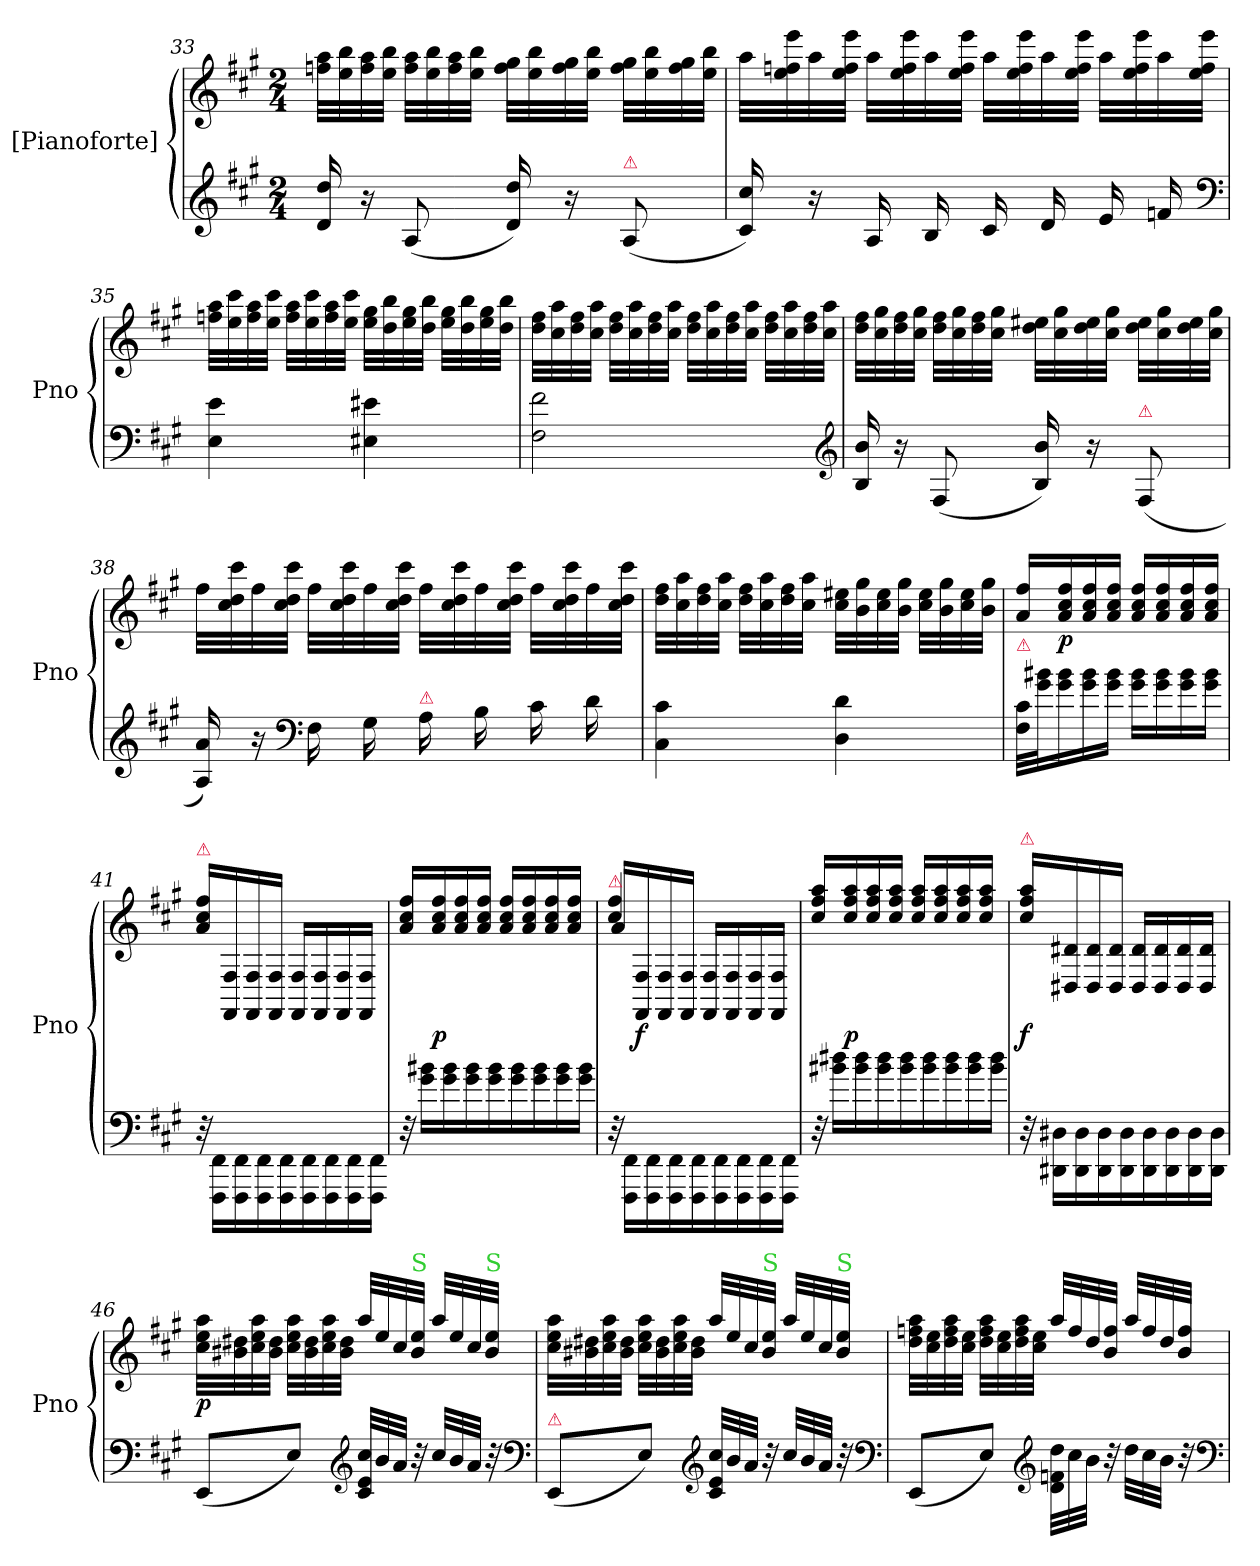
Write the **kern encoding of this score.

**kern	**kern	**dynam
*part2	*part1	*part1
*staff2	*staff1	*staff1
*	*I"[Pianoforte]	*
*	*I'Pno	*
*clefG2	*clefG2	*
*k[f#c#g#]	*k[f#c#g#]	*
*M2/4	*M2/4	*
=33	=33	=33
16d/ 16dd/	32ffn\ 32aa\LLL	.
.	32ee\ 32bb\	.
16r	32ff\ 32aa\	.
.	32ee\ 32bb\JJJ	.
(8A/	32ff\ 32aa\LLL	.
.	32ee\ 32bb\	.
.	32ff\ 32aa\	.
.	32ee\ 32bb\JJJ	.
16d/ 16dd/)	32ff\ 32gg#\LLL	.
.	32ee\ 32bb\	.
16r	32ff\ 32gg#\	.
.	32ee\ 32bb\JJJ	.
!LO:TX:a:color=crimson:t=⚠	!	!
(8A/	32ff\ 32gg#\LLL	.
.	32ee\ 32bb\	.
.	32ff\ 32gg#\	.
.	32ee\ 32bb\JJJ	.
=34	=34	=34
16c#/ 16cc#/)	32aa\LLL	.
.	32ee\ 32ffn\ 32eee\	.
16r	32aa\	.
.	32ee\ 32ff\ 32eee\JJJ	.
16A/	32aa\LLL	.
.	32ee\ 32ff\ 32eee\	.
16B/	32aa\	.
.	32ee\ 32ff\ 32eee\JJJ	.
16c#/	32aa\LLL	.
.	32ee\ 32ff\ 32eee\	.
16d/	32aa\	.
.	32ee\ 32ff\ 32eee\JJJ	.
16e/	32aa\LLL	.
.	32ee\ 32ff\ 32eee\	.
16fn/	32aa\	.
.	32ee\ 32ff\ 32eee\JJJ	.
*clefF4	*	*
=35	=35	=35
4E\ 4e\	32ffn\ 32aa\LLL	.
.	32ee\ 32ccc#\	.
.	32ff\ 32aa\	.
.	32ee\ 32ccc#\JJJ	.
.	32ff\ 32aa\LLL	.
.	32ee\ 32ccc#\	.
.	32ff\ 32aa\	.
.	32ee\ 32ccc#\JJJ	.
4E#X\ 4e#X\	32ee\ 32gg#\LLL	.
.	32dd\ 32bb\	.
.	32ee\ 32gg#\	.
.	32dd\ 32bb\JJJ	.
.	32ee\ 32gg#\LLL	.
.	32dd\ 32bb\	.
.	32ee\ 32gg#\	.
.	32dd\ 32bb\JJJ	.
=36	=36	=36
2F#\ 2f#\	32dd\ 32ff#\LLL	.
.	32cc#\ 32aa\	.
.	32dd\ 32ff#\	.
.	32cc#\ 32aa\JJJ	.
.	32dd\ 32ff#\LLL	.
.	32cc#\ 32aa\	.
.	32dd\ 32ff#\	.
.	32cc#\ 32aa\JJJ	.
.	32dd\ 32ff#\LLL	.
.	32cc#\ 32aa\	.
.	32dd\ 32ff#\	.
.	32cc#\ 32aa\JJJ	.
.	32dd\ 32ff#\LLL	.
.	32cc#\ 32aa\	.
.	32dd\ 32ff#\	.
.	32cc#\ 32aa\JJJ	.
*clefG2	*	*
=37	=37	=37
16B/ 16b/	32dd\ 32ff#\LLL	.
.	32cc#\ 32gg#\	.
16r	32dd\ 32ff#\	.
.	32cc#\ 32gg#\JJJ	.
(8F#/	32dd\ 32ff#\LLL	.
.	32cc#\ 32gg#\	.
.	32dd\ 32ff#\	.
.	32cc#\ 32gg#\JJJ	.
16B/ 16b/)	32dd\ 32ee#X\LLL	.
.	32cc#\ 32gg#\	.
16r	32dd\ 32ee#\	.
.	32cc#\ 32gg#\JJJ	.
!LO:TX:a:color=crimson:t=⚠	!	!
(8F#/	32dd\ 32ee#\LLL	.
.	32cc#\ 32gg#\	.
.	32dd\ 32ee#\	.
.	32cc#\ 32gg#\JJJ	.
=38	=38	=38
16A/ 16a/)	32ff#\LLL	.
.	32cc#\ 32dd\ 32ccc#\	.
16r	32ff#\	.
.	32cc#\ 32dd\ 32ccc#\JJJ	.
*clefF4	*	*
16F#\	32ff#\LLL	.
.	32cc#\ 32dd\ 32ccc#\	.
16G#\	32ff#\	.
.	32cc#\ 32dd\ 32ccc#\JJJ	.
!LO:TX:a:color=crimson:t=⚠	!	!
16A\	32ff#\LLL	.
.	32cc#\ 32dd\ 32ccc#\	.
16B\	32ff#\	.
.	32cc#\ 32dd\ 32ccc#\JJJ	.
16c#\	32ff#\LLL	.
.	32cc#\ 32dd\ 32ccc#\	.
16d\	32ff#\	.
.	32cc#\ 32dd\ 32ccc#\JJJ	.
=39	=39	=39
4C#\ 4c#\	32dd\ 32ff#\LLL	.
.	32cc#\ 32aa\	.
.	32dd\ 32ff#\	.
.	32cc#\ 32aa\JJJ	.
.	32dd\ 32ff#\LLL	.
.	32cc#\ 32aa\	.
.	32dd\ 32ff#\	.
.	32cc#\ 32aa\JJJ	.
4D\ 4d\	32cc#\ 32ee#X\LLL	.
.	32b\ 32gg#\	.
.	32cc#\ 32ee#\	.
.	32b\ 32gg#\JJJ	.
.	32cc#\ 32ee#\LLL	.
.	32b\ 32gg#\	.
.	32cc#\ 32ee#\	.
.	32b\ 32gg#\JJJ	.
=40	=40	=40
!LO:TX:a:color=crimson:t=⚠	!	!
32F#/ 32c#/LLL	16a/ 16ff#/LL	.
32g#\ 32b#X\J	.	.
16g#\ 16b#\	16a/ 16cc#/ 16ff#/	p
16g#\ 16b#\	16a/ 16cc#/ 16ff#/	.
16g#\ 16b#\JJ	16a/ 16cc#/ 16ff#/JJ	.
16g#\ 16b#\LL	16a/ 16cc#/ 16ff#/LL	.
16g#\ 16b#\	16a/ 16cc#/ 16ff#/	.
16g#\ 16b#\	16a/ 16cc#/ 16ff#/	.
16g#\ 16b#\JJ	16a/ 16cc#/ 16ff#/JJ	.
=41	=41	=41
!	!LO:TX:a:color=crimson:t=⚠	!
32r	16a\ 16cc#\ 16ff#\LL	.
16FFF#\ 16FF#\LL	.	.
.	16FF#/ 16F#/	forte
16FFF#\ 16FF#\	.	.
.	16FF#/ 16F#/	.
16FFF#\ 16FF#\	.	.
.	16FF#/ 16F#/JJ	.
16FFF#\ 16FF#\	.	.
.	16FF#/ 16F#/LL	.
16FFF#\ 16FF#\	.	.
.	16FF#/ 16F#/	.
16FFF#\ 16FF#\	.	.
.	16FF#/ 16F#/	.
16FFF#\ 16FF#\	.	.
.	16FF#/ 16F#/JJ	.
!LO:N:vis=16	!	!
32FFF#\ 32FF#\JJ	.	.
=42	=42	=42
32r	16a/ 16cc#/ 16ff#/LL	.
16g#\ 16b#X\LL	.	.
.	16a/ 16cc#/ 16ff#/	p
16g#\ 16b#\	.	.
.	16a/ 16cc#/ 16ff#/	.
16g#\ 16b#\	.	.
.	16a/ 16cc#/ 16ff#/JJ	.
16g#\ 16b#\	.	.
.	16a/ 16cc#/ 16ff#/LL	.
16g#\ 16b#\	.	.
.	16a/ 16cc#/ 16ff#/	.
16g#\ 16b#\	.	.
.	16a/ 16cc#/ 16ff#/	.
16g#\ 16b#\	.	.
.	16a/ 16cc#/ 16ff#/JJ	.
!LO:N:vis=16	!	!
32g#\ 32b#\JJ	.	.
=43	=43	=43
*	*^	*
!	!LO:TX:a:color=crimson:t=⚠	!	!
32r	4cc#/ 4ff#/	16a\LL	.
16FFF#\ 16FF#\LL	.	.	.
.	.	16FF#/ 16F#/	f
16FFF#\ 16FF#\	.	.	.
.	.	16FF#/ 16F#/	.
16FFF#\ 16FF#\	.	.	.
.	.	16FF#/ 16F#/JJ	.
16FFF#\ 16FF#\	.	.	.
.	4ryy	16FF#/ 16F#/LL	.
16FFF#\ 16FF#\	.	.	.
.	.	16FF#/ 16F#/	.
16FFF#\ 16FF#\	.	.	.
.	.	16FF#/ 16F#/	.
16FFF#\ 16FF#\	.	.	.
.	.	16FF#/ 16F#/JJ	.
!LO:N:vis=16	!	!	!
32FFF#\ 32FF#\JJ	.	.	.
*	*v	*v	*
=44	=44	=44
32r	16cc#/ 16ff#/ 16aa/LL	.
16b#X\ 16dd#X\LL	.	.
.	16cc#/ 16ff#/ 16aa/	p
16b#\ 16dd#\	.	.
.	16cc#/ 16ff#/ 16aa/	.
16b#\ 16dd#\	.	.
.	16cc#/ 16ff#/ 16aa/JJ	.
16b#\ 16dd#\	.	.
.	16cc#/ 16ff#/ 16aa/LL	.
16b#\ 16dd#\	.	.
.	16cc#/ 16ff#/ 16aa/	.
16b#\ 16dd#\	.	.
.	16cc#/ 16ff#/ 16aa/	.
16b#\ 16dd#\	.	.
.	16cc#/ 16ff#/ 16aa/JJ	.
!LO:N:vis=16	!	!
32b#\ 32dd#\JJ	.	.
=45	=45	=45
!	!LO:TX:a:color=crimson:t=⚠	!
32r	16cc#\ 16ff#\ 16aa\LL	f
16DD#X\ 16D#X\LL	.	.
.	16D#X/ 16d#X/	.
16DD#\ 16D#\	.	.
.	16D#/ 16d#/	.
16DD#\ 16D#\	.	.
.	16D#/ 16d#/JJ	.
16DD#\ 16D#\	.	.
.	16D#/ 16d#/LL	.
16DD#\ 16D#\	.	.
.	16D#/ 16d#/	.
16DD#\ 16D#\	.	.
.	16D#/ 16d#/	.
16DD#\ 16D#\	.	.
.	16D#/ 16d#/JJ	.
!LO:N:vis=16	!	!
32DD#\ 32D#\JJ	.	.
=46	=46	=46
(8EE/L	32cc#\ 32ee\ 32aa\LLL	p
.	32b#X\ 32dd#X\	.
.	32cc#\ 32ee\ 32aa\	.
.	32b#\ 32dd#\JJJ	.
8E/J)	32cc#\ 32ee\ 32aa\LLL	.
.	32b#\ 32dd#\	.
.	32cc#\ 32ee\ 32aa\	.
.	32b#\ 32dd#\JJJ	.
*clefG2	*	*
32c#/ 32e/ 32cc#/LLL	32aa/LLL	.
32b/	32ee/	.
32a/JJJ	32cc#/	.
!	!LO:TX:a:color=limegreen:t=S	!
32r	32b#/ 32ee/JJJ	.
32cc#/LLL	32aa/LLL	.
32b/	32ee/	.
32a/JJJ	32cc#/	.
!	!LO:TX:a:color=limegreen:t=S	!
32r	32b#/ 32ee/JJJ	.
*clefF4	*	*
=47	=47	=47
!LO:TX:a:color=crimson:t=⚠	!	!
(8EE/L	32cc#\ 32ee\ 32aa\LLL	.
.	32b#X\ 32dd#X\	.
.	32cc#\ 32ee\ 32aa\	.
.	32b#\ 32dd#\JJJ	.
8E/J)	32cc#\ 32ee\ 32aa\LLL	.
.	32b#\ 32dd#\	.
.	32cc#\ 32ee\ 32aa\	.
.	32b#\ 32dd#\JJJ	.
*clefG2	*	*
32c#/ 32e/ 32cc#/LLL	32aa/LLL	.
32b/	32ee/	.
32a/JJJ	32cc#/	.
!	!LO:TX:a:color=limegreen:t=S	!
32r	32b#/ 32ee/JJJ	.
32cc#/LLL	32aa/LLL	.
32b/	32ee/	.
32a/JJJ	32cc#/	.
!	!LO:TX:a:color=limegreen:t=S	!
32r	32b#/ 32ee/JJJ	.
*clefF4	*	*
=48	=48	=48
(8EE/L	32dd\ 32ffn\ 32aa\LLL	.
.	32cc#\ 32ee\	.
.	32dd\ 32ff\ 32aa\	.
.	32cc#\ 32ee\JJJ	.
8E/J)	32dd\ 32ff\ 32aa\LLL	.
.	32cc#\ 32ee\	.
.	32dd\ 32ff\ 32aa\	.
.	32cc#\ 32ee\JJJ	.
*clefG2	*	*
32d\ 32fn\ 32dd\LLL	32aa/LLL	.
32cc#\	32ff/	.
32b\JJJ	32dd/	.
32r	32b/ 32ff/JJJ	.
32dd\LLL	32aa/LLL	.
32cc#\	32ff/	.
32b\JJJ	32dd/	.
32r	32b/ 32ff/JJJ	.
*clefF4	*	*
=	=	=
*-	*-	*-
